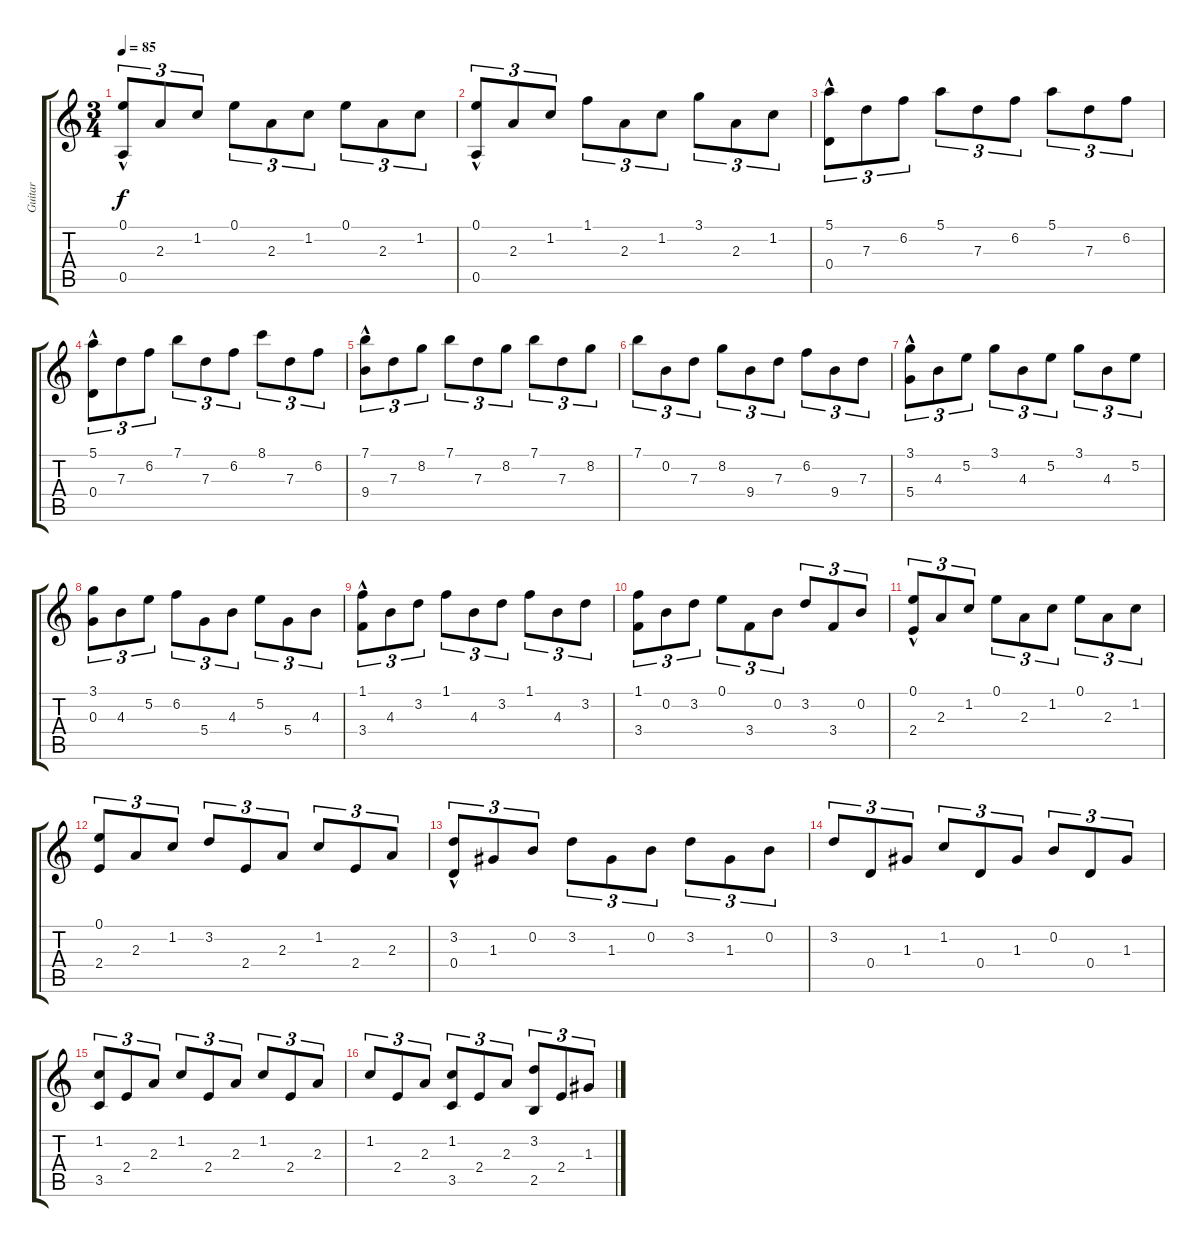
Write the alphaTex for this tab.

\track ("Guitar" "Guitar") {instrument acousticguitarnylon}
\staff {score tabs}
\tuning (E4 B3 G3 D3 A2 E2) {hide}
\ts (3 4)
\tempo 85
\clef g2
\ks c
(0.1 0.5{hac}).8{tu (3 2) dy f instrument acousticguitarnylon} 2.3.8{tu (3 2)} 1.2.8{tu (3 2)} 0.1.8{tu (3 2)} 2.3.8{tu (3 2)} 1.2.8{tu (3 2)} 0.1.8{tu (3 2)} 2.3.8{tu (3 2)} 1.2.8{tu (3 2)} |
(0.1 0.5{hac}).8{tu (3 2)} 2.3.8{tu (3 2)} 1.2.8{tu (3 2)} 1.1.8{tu (3 2)} 2.3.8{tu (3 2)} 1.2.8{tu (3 2)} 3.1.8{tu (3 2)} 2.3.8{tu (3 2)} 1.2.8{tu (3 2)} |
(5.1 0.4{hac}).8{tu (3 2)} 7.3.8{tu (3 2)} 6.2.8{tu (3 2)} 5.1.8{tu (3 2)} 7.3.8{tu (3 2)} 6.2.8{tu (3 2)} 5.1.8{tu (3 2)} 7.3.8{tu (3 2)} 6.2.8{tu (3 2)} |
(5.1 0.4{hac}).8{tu (3 2)} 7.3.8{tu (3 2)} 6.2.8{tu (3 2)} 7.1.8{tu (3 2)} 7.3.8{tu (3 2)} 6.2.8{tu (3 2)} 8.1.8{tu (3 2)} 7.3.8{tu (3 2)} 6.2.8{tu (3 2)} |
(7.1 9.4{hac}).8{tu (3 2)} 7.3.8{tu (3 2)} 8.2.8{tu (3 2)} 7.1.8{tu (3 2)} 7.3.8{tu (3 2)} 8.2.8{tu (3 2)} 7.1.8{tu (3 2)} 7.3.8{tu (3 2)} 8.2.8{tu (3 2)} |
7.1.8{tu (3 2)} 0.2.8{tu (3 2)} 7.3.8{tu (3 2)} 8.2.8{tu (3 2)} 9.4.8{tu (3 2)} 7.3.8{tu (3 2)} 6.2.8{tu (3 2)} 9.4.8{tu (3 2)} 7.3.8{tu (3 2)} |
(3.1 5.4{hac}).8{tu (3 2)} 4.3.8{tu (3 2)} 5.2.8{tu (3 2)} 3.1.8{tu (3 2)} 4.3.8{tu (3 2)} 5.2.8{tu (3 2)} 3.1.8{tu (3 2)} 4.3.8{tu (3 2)} 5.2.8{tu (3 2)} |
(3.1 0.3).8{tu (3 2)} 4.3.8{tu (3 2)} 5.2.8{tu (3 2)} 6.2.8{tu (3 2)} 5.4.8{tu (3 2)} 4.3.8{tu (3 2)} 5.2.8{tu (3 2)} 5.4.8{tu (3 2)} 4.3.8{tu (3 2)} |
(1.1 3.4{hac}).8{tu (3 2)} 4.3.8{tu (3 2)} 3.2.8{tu (3 2)} 1.1.8{tu (3 2)} 4.3.8{tu (3 2)} 3.2.8{tu (3 2)} 1.1.8{tu (3 2)} 4.3.8{tu (3 2)} 3.2.8{tu (3 2)} |
(1.1 3.4).8{tu (3 2)} 0.2.8{tu (3 2)} 3.2.8{tu (3 2)} 0.1.8{tu (3 2)} 3.4.8{tu (3 2)} 0.2.8{tu (3 2)} 3.2.8{tu (3 2)} 3.4.8{tu (3 2)} 0.2.8{tu (3 2)} |
(0.1 2.4{hac}).8{tu (3 2)} 2.3.8{tu (3 2)} 1.2.8{tu (3 2)} 0.1.8{tu (3 2)} 2.3.8{tu (3 2)} 1.2.8{tu (3 2)} 0.1.8{tu (3 2)} 2.3.8{tu (3 2)} 1.2.8{tu (3 2)} |
(0.1 2.4).8{tu (3 2)} 2.3.8{tu (3 2)} 1.2.8{tu (3 2)} 3.2.8{tu (3 2)} 2.4.8{tu (3 2)} 2.3.8{tu (3 2)} 1.2.8{tu (3 2)} 2.4.8{tu (3 2)} 2.3.8{tu (3 2)} |
(3.2 0.4{hac}).8{tu (3 2)} 1.3.8{tu (3 2)} 0.2.8{tu (3 2)} 3.2.8{tu (3 2)} 1.3.8{tu (3 2)} 0.2.8{tu (3 2)} 3.2.8{tu (3 2)} 1.3.8{tu (3 2)} 0.2.8{tu (3 2)} |
3.2.8{tu (3 2)} 0.4.8{tu (3 2)} 1.3.8{tu (3 2)} 1.2.8{tu (3 2)} 0.4.8{tu (3 2)} 1.3.8{tu (3 2)} 0.2.8{tu (3 2)} 0.4.8{tu (3 2)} 1.3.8{tu (3 2)} |
(1.2 3.5).8{tu (3 2)} 2.4.8{tu (3 2)} 2.3.8{tu (3 2)} 1.2.8{tu (3 2)} 2.4.8{tu (3 2)} 2.3.8{tu (3 2)} 1.2.8{tu (3 2)} 2.4.8{tu (3 2)} 2.3.8{tu (3 2)} |
1.2.8{tu (3 2)} 2.4.8{tu (3 2)} 2.3.8{tu (3 2)} (1.2 3.5).8{tu (3 2)} 2.4.8{tu (3 2)} 2.3.8{tu (3 2)} (3.2 2.5).8{tu (3 2)} 2.4.8{tu (3 2)} 1.3.8{tu (3 2)}
